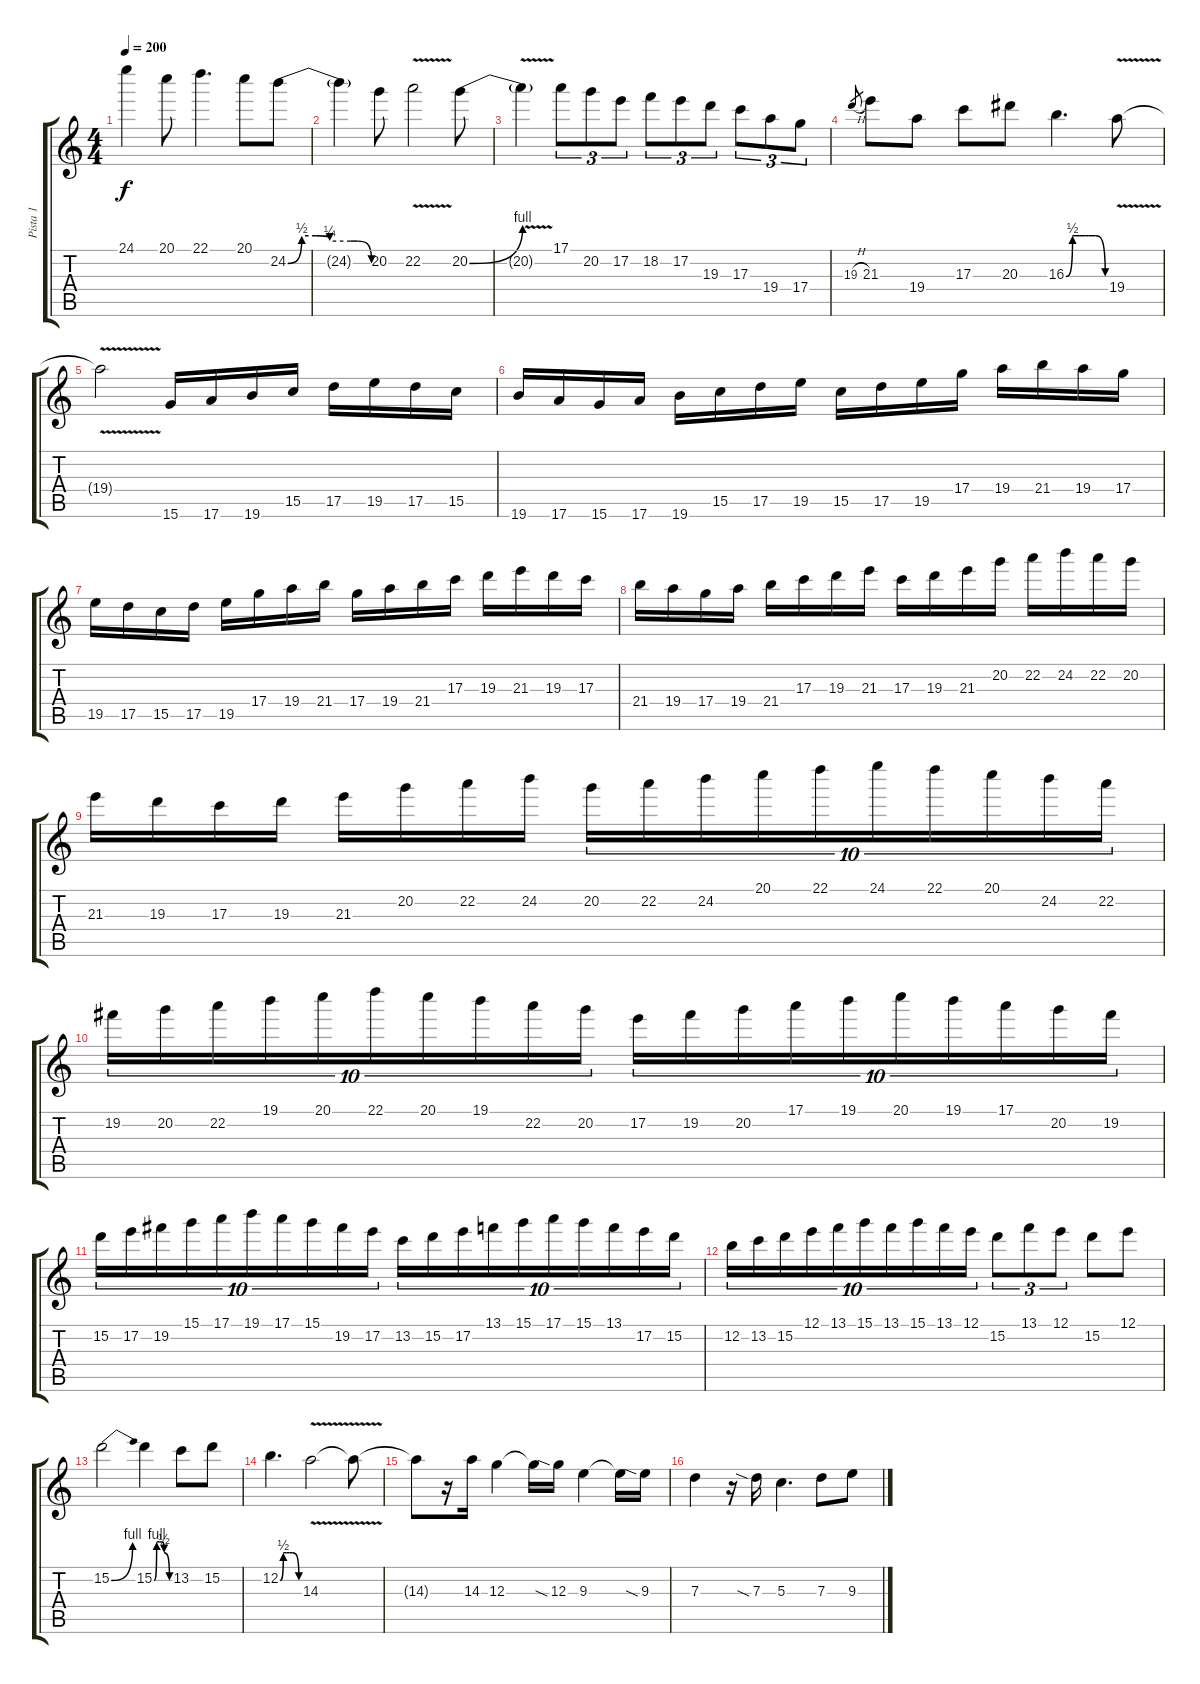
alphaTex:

\track ("Pista 1" "Pista 1") {instrument distortionguitar}
\staff {score tabs}
\tuning (E4 B3 G3 D3 A2 E2) {hide}
\ts (4 4)
\tempo 200
\clef g2
\ks c
24.1.4{dy f} 20.1.8 22.1.4{d} 20.1.8 24.2{be (custom 0 0 10 2 20 2 30 1 45 1 50 1 60 0)}.8 |
24.2{t}.4 20.2.8 22.2{v}.2 20.2{be (bend 0 0 60 4)}.8 |
20.2{v t}.4 17.1.8{tu (3 2)} 20.2.8{tu (3 2)} 17.2.8{tu (3 2)} 18.2.8{tu (3 2)} 17.2.8{tu (3 2)} 19.3.8{tu (3 2)} 17.3.8{tu (3 2)} 19.4.8{tu (3 2)} 17.4.8{tu (3 2)} |
19.3{h}.8{gr} 21.3.8 19.4.8 17.3.8 20.3.8 16.3{be (custom 0 0 10 2 20 2 30 2 34 2 45 2 60 0)}.4{d} 19.4{v}.8 |
19.4{t}.2 15.6.16 17.6.16 19.6.16 15.5.16 17.5.16 19.5.16 17.5.16 15.5.16 |
19.6.16 17.6.16 15.6.16 17.6.16 19.6.16 15.5.16 17.5.16 19.5.16 15.5.16 17.5.16 19.5.16 17.4.16 19.4.16 21.4.16 19.4.16 17.4.16 |
19.5.16 17.5.16 15.5.16 17.5.16 19.5.16 17.4.16 19.4.16 21.4.16 17.4.16 19.4.16 21.4.16 17.3.16 19.3.16 21.3.16 19.3.16 17.3.16 |
21.4.16 19.4.16 17.4.16 19.4.16 21.4.16 17.3.16 19.3.16 21.3.16 17.3.16 19.3.16 21.3.16 20.2.16 22.2.16 24.2.16 22.2.16 20.2.16 |
21.3.16 19.3.16 17.3.16 19.3.16 21.3.16 20.2.16 22.2.16 24.2.16 20.2.16{tu (10 8)} 22.2.16{tu (10 8)} 24.2.16{tu (10 8)} 20.1.16{tu (10 8)} 22.1.16{tu (10 8)} 24.1.16{tu (10 8)} 22.1.16{tu (10 8)} 20.1.16{tu (10 8)} 24.2.16{tu (10 8)} 22.2.16{tu (10 8)} |
19.2.16{tu (10 8)} 20.2.16{tu (10 8)} 22.2.16{tu (10 8)} 19.1.16{tu (10 8)} 20.1.16{tu (10 8)} 22.1.16{tu (10 8)} 20.1.16{tu (10 8)} 19.1.16{tu (10 8)} 22.2.16{tu (10 8)} 20.2.16{tu (10 8)} 17.2.16{tu (10 8)} 19.2.16{tu (10 8)} 20.2.16{tu (10 8)} 17.1.16{tu (10 8)} 19.1.16{tu (10 8)} 20.1.16{tu (10 8)} 19.1.16{tu (10 8)} 17.1.16{tu (10 8)} 20.2.16{tu (10 8)} 19.2.16{tu (10 8)} |
15.2.16{tu (10 8)} 17.2.16{tu (10 8)} 19.2.16{tu (10 8)} 15.1.16{tu (10 8)} 17.1.16{tu (10 8)} 19.1.16{tu (10 8)} 17.1.16{tu (10 8)} 15.1.16{tu (10 8)} 19.2.16{tu (10 8)} 17.2.16{tu (10 8)} 13.2.16{tu (10 8)} 15.2.16{tu (10 8)} 17.2.16{tu (10 8)} 13.1.16{tu (10 8)} 15.1.16{tu (10 8)} 17.1.16{tu (10 8)} 15.1.16{tu (10 8)} 13.1.16{tu (10 8)} 17.2.16{tu (10 8)} 15.2.16{tu (10 8)} |
12.2.16{tu (10 8)} 13.2.16{tu (10 8)} 15.2.16{tu (10 8)} 12.1.16{tu (10 8)} 13.1.16{tu (10 8)} 15.1.16{tu (10 8)} 13.1.16{tu (10 8)} 15.1.16{tu (10 8)} 13.1.16{tu (10 8)} 12.1.16{tu (10 8)} 15.2.8{tu (3 2)} 13.1.8{tu (3 2)} 12.1.8{tu (3 2)} 15.2.8 12.1.8 |
15.2{be (bend 0 0 60 4)}.2 15.2{be (custom 0 0 10 4 20 4 30 4 39 2 60 0)}.4 13.2.8 15.2.8 |
12.2{be (custom 0 0 10 2 20 2 30 2 40 2 60 0)}.4{d} 14.3{v}.2 14.3{t}.8 |
14.3{t}.8 r.16 14.3.16 12.3.4 12.3{t}.16 12.3{sia}.16 9.3.4 9.3{t}.16 9.3{sia}.16 |
7.3.4 r.16 7.3{sia}.16 5.3.4{d} 7.3.8 9.3.8
